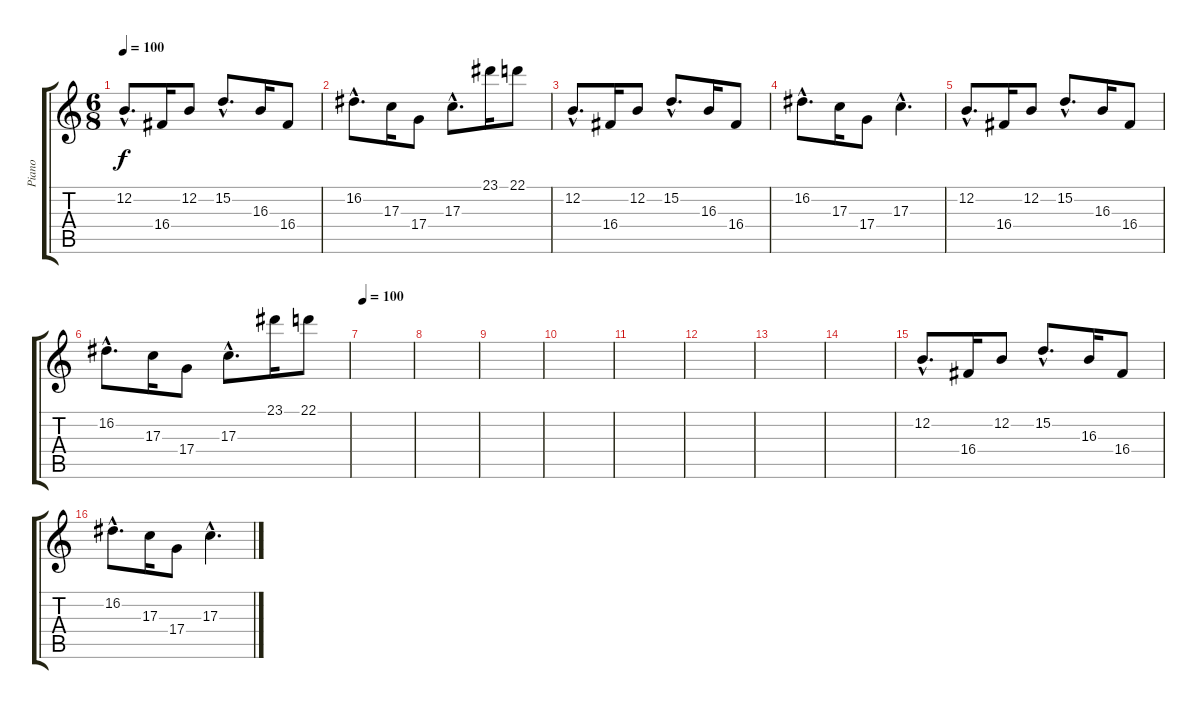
\track ("Piano" "Piano") {instrument acousticgrandpiano}
\staff {score tabs}
\tuning (E4 B3 G3 D3 A2 E2) {hide}
\ts (6 8)
\tempo 100
\clef g2
\ks c
12.2{hac}.8{d dy f} 16.4.16 12.2.8 15.2{hac}.8{d} 16.3.16 16.4.8 |
16.2{hac}.8{d} 17.3.16 17.4.8 17.3{hac}.8{d} 23.1.16 22.1.8 |
12.2{hac}.8{d} 16.4.16 12.2.8 15.2{hac}.8{d} 16.3.16 16.4.8 |
16.2{hac}.8{d} 17.3.16 17.4.8 17.3{hac}.4{d} |
12.2{hac}.8{d} 16.4.16 12.2.8 15.2{hac}.8{d} 16.3.16 16.4.8 |
16.2{hac}.8{d} 17.3.16 17.4.8 17.3{hac}.8{d} 23.1.16 22.1.8 |
\tempo 100
|
|
|
|
|
|
|
|
12.2{hac}.8{d} 16.4.16 12.2.8 15.2{hac}.8{d} 16.3.16 16.4.8 |
16.2{hac}.8{d} 17.3.16 17.4.8 17.3{hac}.4{d}
